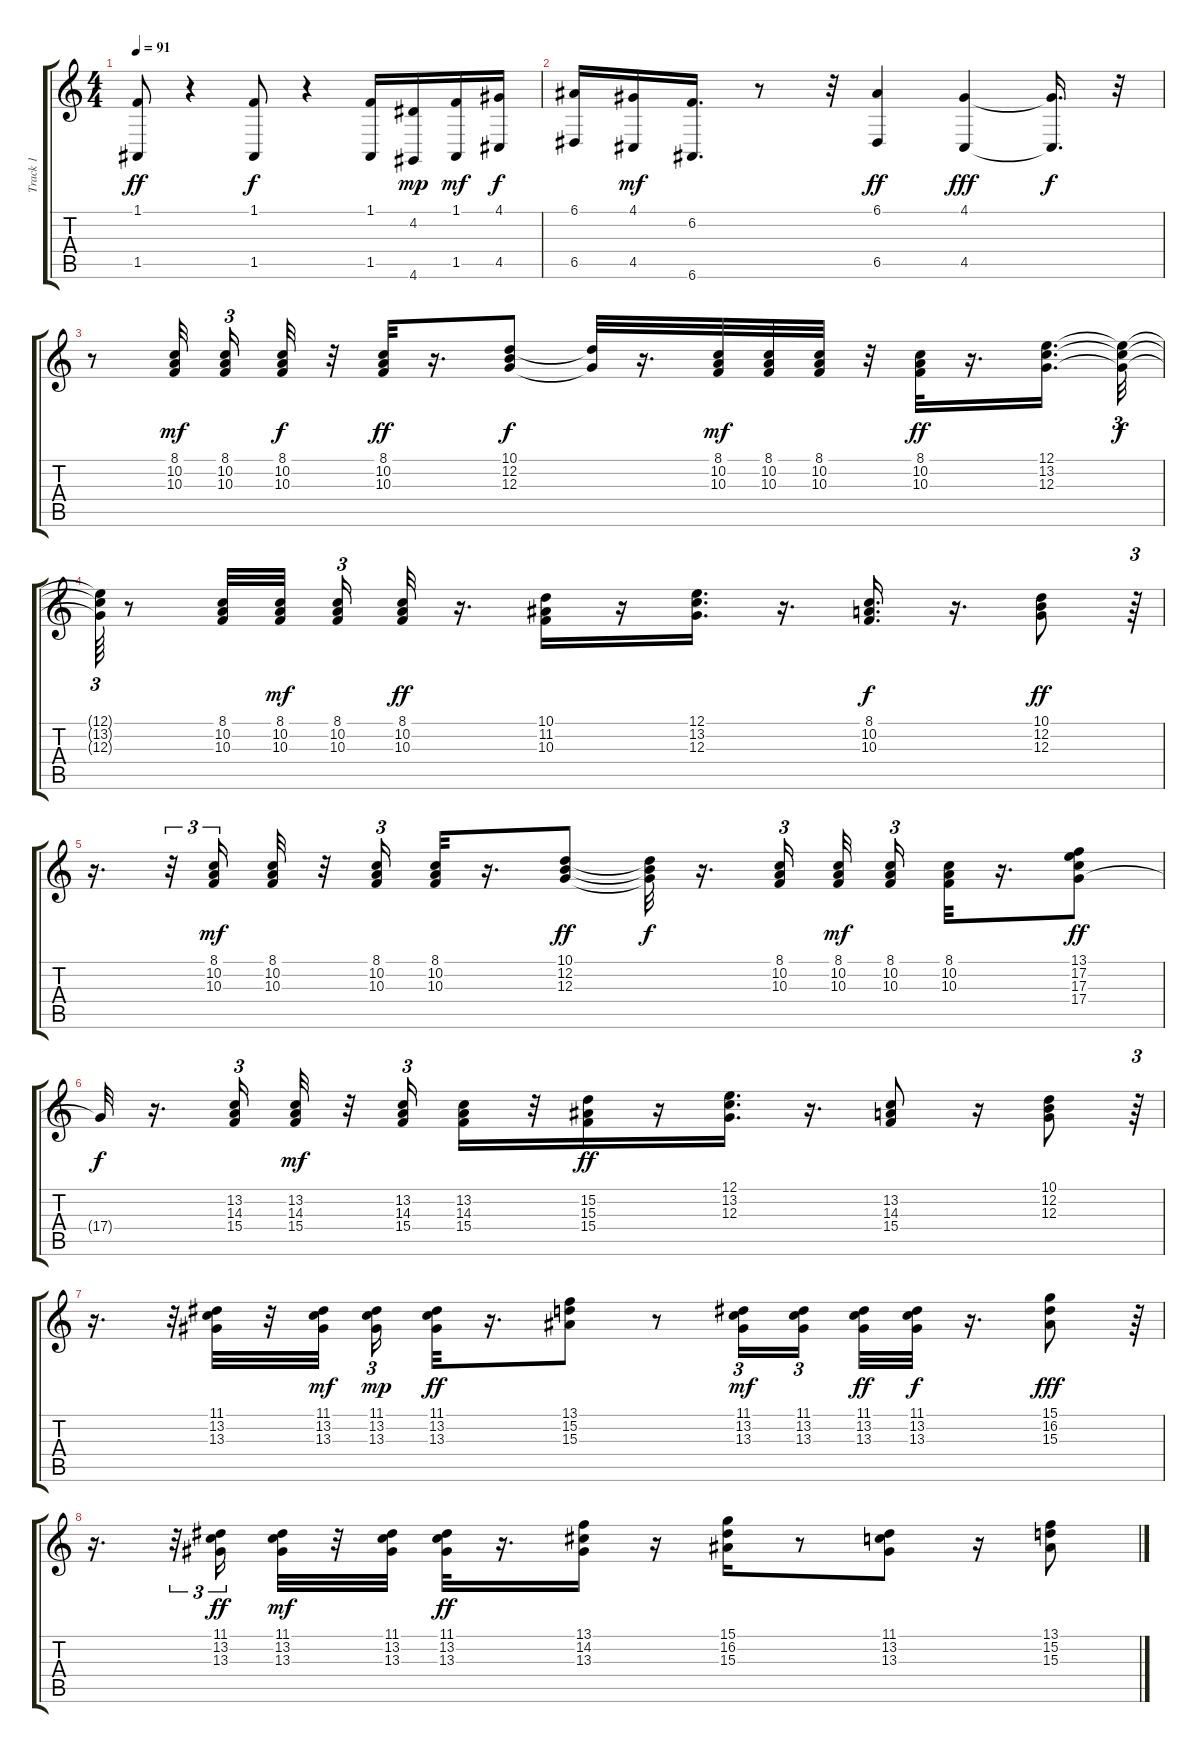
\track ("Track 1" "Track 1") {instrument drawbarorgan}
\staff {score tabs}
\tuning (E4 B3 G3 D3 A2 E2) {hide}
\ts (4 4)
\tempo 91
\clef g2
\ks c
(1.1 1.5).8{dy ff} r.4 (1.1 1.5).8{dy f} r.4 (1.1 1.5).16 (4.2 4.6).16{dy mp} (1.1 1.5).16{dy mf} (4.1 4.5).16{dy f} |
(6.1 6.5).16 (4.1 4.5).16{dy mf} (6.2 6.6).16{d} r.8 r.32 (6.1 6.5).4{dy ff} (4.1 4.5).4{dy fff} (4.1{t} 4.5{t}).16{d dy f} r.32 |
r.8 (8.1 10.2 10.3).32{dy mf} (8.1 10.2 10.3).16{tu (3 2)} (8.1 10.2 10.3).32{dy f} r.32 (8.1 10.2 10.3).32{dy ff} r.16{d} (10.1 12.2 12.3).8{dy f} (10.1{t} 12.3{t}).32 r.16{d} (8.1 10.2 10.3).32{dy mf} (8.1 10.2 10.3).32 (8.1 10.2 10.3).32 r.32 (8.1 10.2 10.3).32{dy ff} r.16{d} (12.1 13.2 12.3).16{d} (12.1{t} 13.2{t} 12.3{t}).32{tu (3 2) dy f} |
(12.1{t} 13.2{t} 12.3{t}).64{tu (3 2)} r.8 (8.1 10.2 10.3).32 (8.1 10.2 10.3).32{dy mf} (8.1 10.2 10.3).16{tu (3 2)} (8.1 10.2 10.3).32{dy ff} r.16{d} (10.1 11.2 10.3).16 r.16 (12.1 13.2 12.3).16{d} r.16{d} (8.1 10.2 10.3).16{d dy f} r.16{d} (10.1 12.2 12.3).8{dy ff} r.64{tu (3 2)} |
r.16{d} r.32{tu (3 2)} (8.1 10.2 10.3).16{tu (3 2) dy mf} (8.1 10.2 10.3).32 r.32 (8.1 10.2 10.3).16{tu (3 2)} (8.1 10.2 10.3).32 r.16{d} (10.1 12.2 12.3).8{dy ff} (10.1{t} 12.2{t} 12.3{t}).32{dy f} r.16{d} (8.1 10.2 10.3).16{tu (3 2)} (8.1 10.2 10.3).32{dy mf} (8.1 10.2 10.3).16{tu (3 2)} (8.1 10.2 10.3).32 r.16{d} (13.1 17.2 17.3 17.4).8{dy ff} |
17.4{t}.32{dy f} r.16{d} (13.2 14.3 15.4).16{tu (3 2)} (13.2 14.3 15.4).32{dy mf} r.32 (13.2 14.3 15.4).16{tu (3 2)} (13.2 14.3 15.4).16 r.32 (15.2 15.3 15.4).16{dy ff} r.16 (12.1 13.2 12.3).16{d} r.16{d} (13.2 14.3 15.4).8 r.16 (10.1 12.2 12.3).8 r.64{tu (3 2)} |
r.16{d} r.32{tu (3 2)} (11.1 13.2 13.3).32 r.32 (11.1 13.2 13.3).32{dy mf} (11.1 13.2 13.3).16{tu (3 2) dy mp} (11.1 13.2 13.3).32{dy ff} r.16{d} (13.1 15.2 15.3).8 r.8 (11.1 13.2 13.3).16{tu (3 2) dy mf} (11.1 13.2 13.3).16{tu (3 2)} (11.1 13.2 13.3).32{dy ff} (11.1 13.2 13.3).32{dy f} r.16{d} (15.1 16.2 15.3).8{dy fff} r.64{tu (3 2)} |
r.16{d} r.32{tu (3 2)} (11.1 13.2 13.3).16{tu (3 2) dy ff} (11.1 13.2 13.3).32{dy mf} r.32 (11.1 13.2 13.3).32 (11.1 13.2 13.3).32{dy ff} r.16{d} (13.1 14.2 13.3).16 r.16 (15.1 16.2 15.3).16 r.8 (11.1 13.2 13.3).8 r.16 (13.1 15.2 15.3).8
